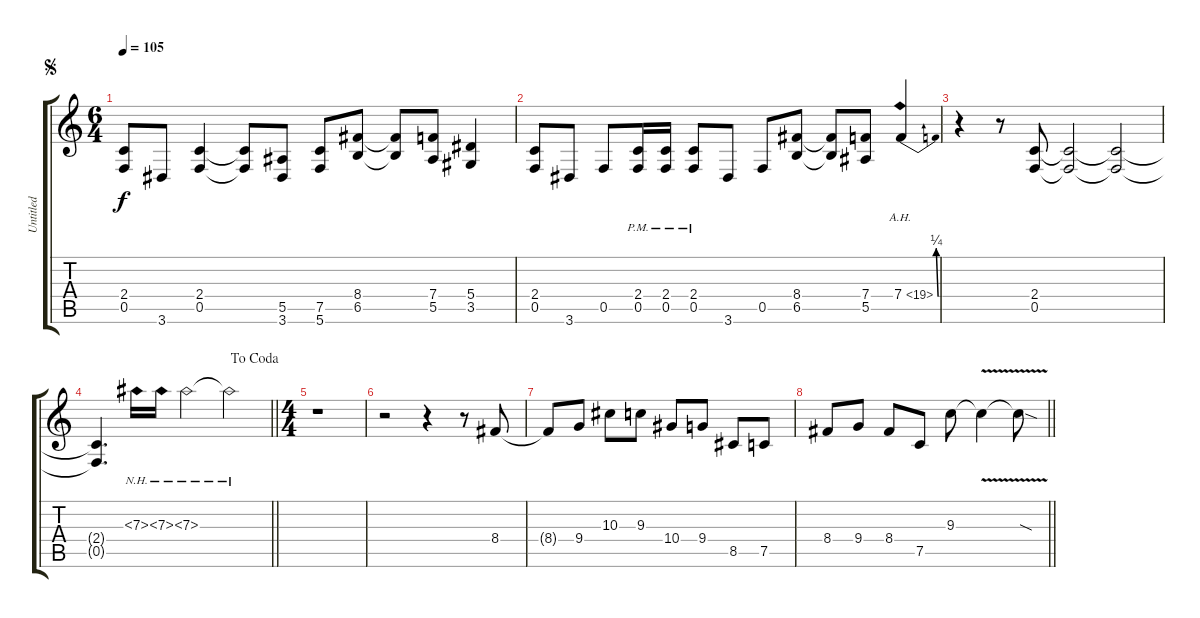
\track ("Untitled" "Untitled") {instrument distortionguitar}
\staff {score tabs}
\tuning (C4 G3 Eb3 Bb2 F2 C2) {hide}
\ts (6 4)
\jump segno
\tempo 105
\clef g2
\ks c
(2.4 0.5).8{dy f} 3.6.8 (2.4 0.5).4 (2.4{t} 0.5{t}).8 (5.5 3.6).8 (7.5 5.6).8 (8.4 6.5).8 (8.4{t} 6.5{t}).8 (7.4 5.5).8 (5.4 3.5).4 |
(2.4 0.5).8 3.6.8 0.5.8 (2.4{pm} 0.5{pm}).16 (2.4{pm} 0.5{pm}).16 (2.4{pm} 0.5{pm}).8 3.6.8 0.5.8 (8.4 6.5).8 (8.4{t} 6.5{t}).8 (7.4 5.5).8 7.4{be (bend 0 0 60 1) ah 12}.4 |
r.4 r.8 (2.4 0.5).8 (2.4{t} 0.5{t}).2 (2.4{t} 0.5{t}).2 |
\jump dacoda
\barLineRight lightlight
(2.4{t} 0.5{t}).4{d} 7.3{nh}.16 7.3{nh}.16 7.3{nh}.2 7.3{nh t}.2 |
\ts (4 4)
r.1 |
r.2 r.4 r.8 8.4.8 |
8.4{t}.8 9.4.8 10.3.8 9.3.8 10.4.8 9.4.8 8.5.8 7.5.8 |
\barLineRight lightlight
8.4.8 9.4.8 8.4.8 7.5.8 9.3.8 9.3{v t}.4 9.3{sod t}.8
